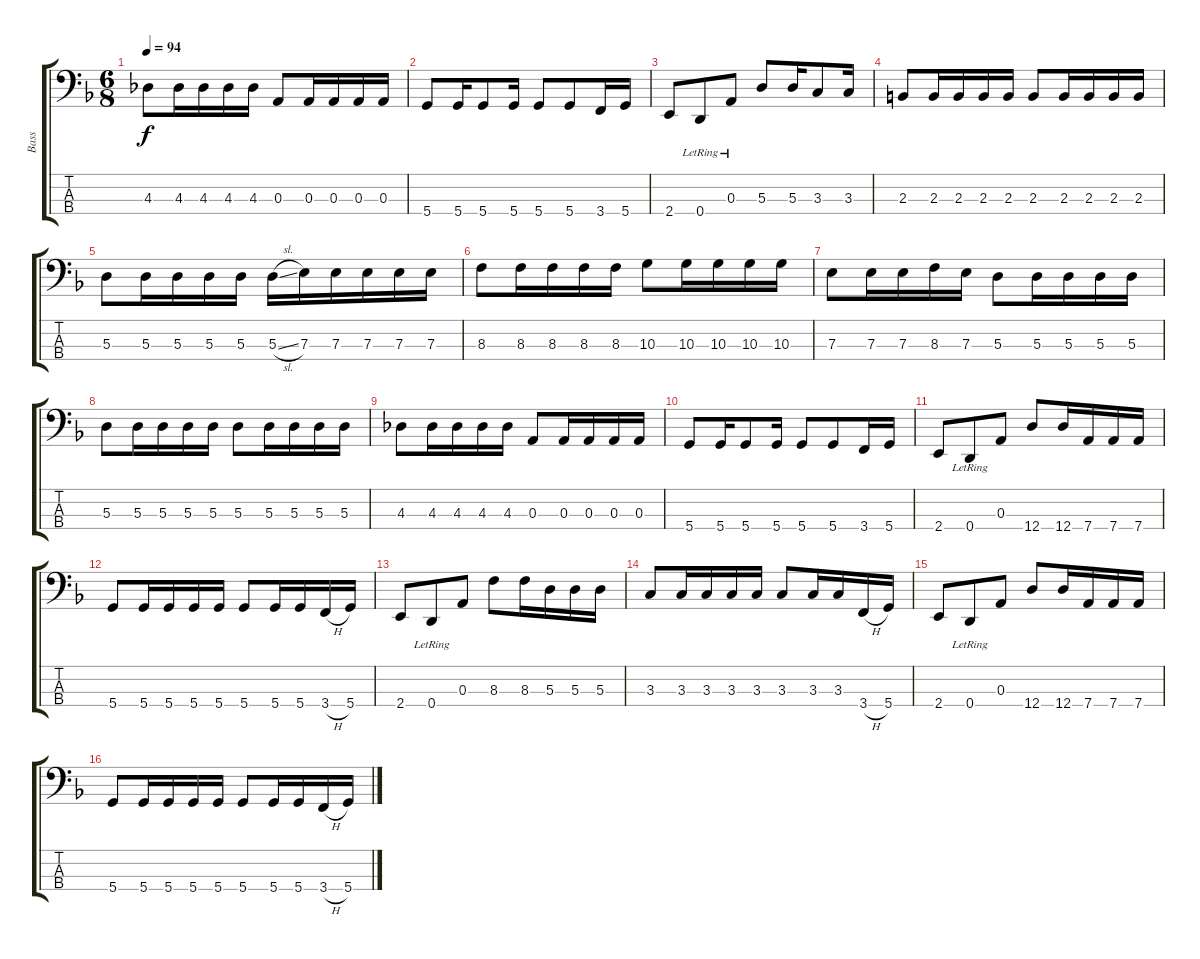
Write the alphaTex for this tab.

\track ("Bass" "Bass") {instrument electricbassfinger}
\staff {score tabs}
\tuning (G2 D2 A1 D1) {hide}
\ts (6 8)
\tempo 94
\clef f4
\ks dminor
4.3.8{dy f} 4.3.16 4.3.16 4.3.16 4.3.16 0.3.8 0.3.16 0.3.16 0.3.16 0.3.16 |
5.4.8 5.4.16 5.4.8 5.4.16 5.4.8 5.4.8 3.4.16 5.4.16 |
2.4.8 0.4{lr}.8 0.3{lr}.8 5.3.8 5.3.16 3.3.8 3.3.16 |
2.3.8 2.3.16 2.3.16 2.3.16 2.3.16 2.3.8 2.3.16 2.3.16 2.3.16 2.3.16 |
5.3.8 5.3.16 5.3.16 5.3.16 5.3.16 5.3{sl}.16 7.3.16 7.3.16 7.3.16 7.3.16 7.3.16 |
8.3.8 8.3.16 8.3.16 8.3.16 8.3.16 10.3.8 10.3.16 10.3.16 10.3.16 10.3.16 |
7.3.8 7.3.16 7.3.16 8.3.16 7.3.16 5.3.8 5.3.16 5.3.16 5.3.16 5.3.16 |
5.3.8 5.3.16 5.3.16 5.3.16 5.3.16 5.3.8 5.3.16 5.3.16 5.3.16 5.3.16 |
4.3.8 4.3.16 4.3.16 4.3.16 4.3.16 0.3.8 0.3.16 0.3.16 0.3.16 0.3.16 |
5.4.8 5.4.16 5.4.8 5.4.16 5.4.8 5.4.8 3.4.16 5.4.16 |
2.4.8 0.4{lr}.8 0.3.8 12.4.8 12.4.16 7.4.16 7.4.16 7.4.16 |
5.4.8 5.4.16 5.4.16 5.4.16 5.4.16 5.4.8 5.4.16 5.4.16 3.4{h}.16 5.4.16 |
2.4.8 0.4{lr}.8 0.3.8 8.3.8 8.3.16 5.3.16 5.3.16 5.3.16 |
3.3.8 3.3.16 3.3.16 3.3.16 3.3.16 3.3.8 3.3.16 3.3.16 3.4{h}.16 5.4.16 |
2.4.8 0.4{lr}.8 0.3.8 12.4.8 12.4.16 7.4.16 7.4.16 7.4.16 |
5.4.8 5.4.16 5.4.16 5.4.16 5.4.16 5.4.8 5.4.16 5.4.16 3.4{h}.16 5.4.16
